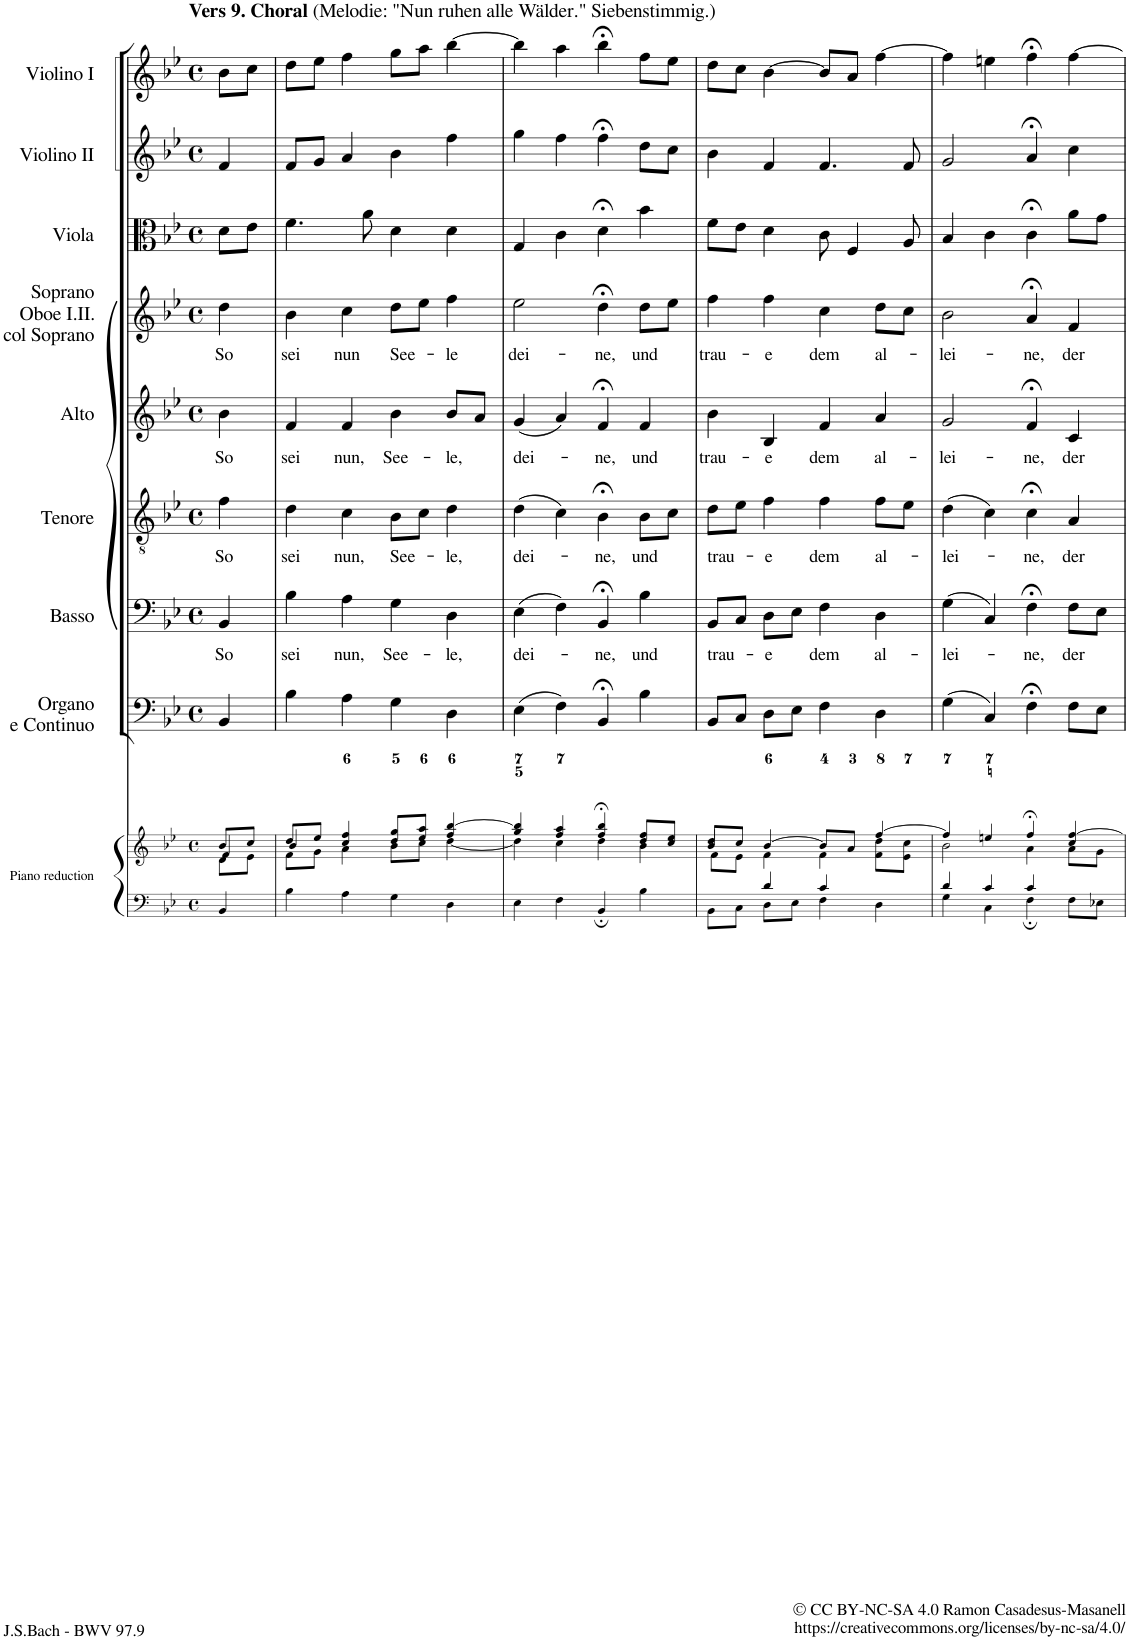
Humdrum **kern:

**kern	**kern	**kern	**kern	**text	**kern	**text	**kern	**text	**kern	**text	**kern	**kern	**kern
*part9	*part9	*part8	*part7	*part7	*part6	*part6	*part5	*part5	*part4	*part4	*part3	*part2	*part1
*staff10	*staff9	*staff8	*staff7	*staff7	*staff6	*staff6	*staff5	*staff5	*staff4	*staff4	*staff3	*staff2	*staff1
*I"Piano reduction	*	*I"Organo e Continuo	*I"Basso	*	*I"Tenore	*	*I"Alto	*	*I"Soprano Oboe I.II. col Soprano	*	*I"Viola	*I"Violino II	*I"Violino I
*I'Pno	*	*	*	*	*	*	*	*	*	*	*	*	*
*stria5	*stria5	*	*	*	*	*	*	*	*	*	*	*	*
*clefF4	*clefG2	*clefF4	*clefF4	*	*clefGv2	*	*clefG2	*	*clefG2	*	*clefC3	*clefG2	*clefG2
*k[b-e-]	*k[b-e-]	*k[b-e-]	*k[b-e-]	*	*k[b-e-]	*	*k[b-e-]	*	*k[b-e-]	*	*k[b-e-]	*k[b-e-]	*k[b-e-]
*M4/4	*M4/4	*M4/4	*M4/4	*	*M4/4	*	*M4/4	*	*M4/4	*	*M4/4	*M4/4	*M4/4
*met(c)	*met(c)	*met(c)	*met(c)	*	*met(c)	*	*met(c)	*	*met(c)	*	*met(c)	*met(c)	*met(c)
=	=	=	=	=	=	=	=	=	=	=	=	=	=
*	*^	*	*	*	*	*	*	*	*	*	*	*	*
*	*	*^	*	*	*	*	*	*	*	*	*	*	*	*
!	!	!	!	!	!	!	!	!	!	!	!	!	!	!	!LO:TX:a:B:t=Vers 9. Choral
!	!	!	!	!	!	!	!	!	!	!	!	!	!	!	!LO:TX:a:t=(Melodie&colon; "Nun ruhen alle Wälder." Siebenstimmig.)
!	!	!	!	!	!	!LO:LY:b	!	!LO:LY:b	!	!LO:LY:b	!	!LO:LY:b	!	!	!
4BB-/	8b-/L	8d\L	4f/	4BB-/	4BB-/	So	4f\	So	4b-\	So	4dd\	So	8d\L	4f/	8b-\L
.	8cc/J	8e-\J	.	.	.	.	.	.	.	.	.	.	8e-\J	.	8cc\J
=1	=1	=1	=1	=1	=1	=1	=1	=1	=1	=1	=1	=1	=1	=1	=1
!	!	!	!	!	!	!LO:LY:b	!	!LO:LY:b	!	!LO:LY:b	!	!LO:LY:b	!	!	!
4B-\	8dd/L	8f\L	4b-/	4B-\	4B-\	sei	4d\	sei	4f/	sei	4b-\	sei	4.f\	8f/L	8dd\L
.	8ee-/J	8g\J	.	.	.	.	.	.	.	.	.	.	.	8g/J	8ee-\J
!	!	!	!	!	!	!LO:LY:b	!	!LO:LY:b	!	!LO:LY:b	!	!LO:LY:b	!	!	!
4A\	4cc/ 4ff/	4a\	4ryy	4A\	4A\	nun,	4c\	nun,	4f/	nun,	4cc\	nun	.	4a/	4ff\
.	.	.	.	.	.	.	.	.	.	.	.	.	8a\	.	.
!	!	!	!	!	!	!LO:LY:b	!	!LO:LY:b	!	!LO:LY:b	!	!LO:LY:b	!	!	!
4G\	8dd/ 8gg/L	8b-\L	2ryy	4G\	4G\	See-	8B-\L	See-	4b-\	See-	8dd\L	See-	4d\	4b-\	8gg\L
.	8ee-/ 8aa/J	8cc\J	.	.	.	.	8c\J	.	.	.	8ee-\J	.	.	.	8aa\J
!	!	!	!	!	!	!LO:LY:b	!	!LO:LY:b	!	!LO:LY:b	!	!LO:LY:b	!	!	!
4D\	4ff/ [4bb-/	[4dd\	.	4D\	4D\	-le,	4d\	-le,	8b-/L	-le,	4ff\	-le	4d\	4ff\	[4bb-\
.	.	.	.	.	.	.	.	.	8a/J	.	.	.	.	.	.
*	*	*v	*v	*	*	*	*	*	*	*	*	*	*	*	*
=2	=2	=2	=2	=2	=2	=2	=2	=2	=2	=2	=2	=2	=2	=2
!	!	!	!	!	!LO:LY:b	!	!LO:LY:b	!	!LO:LY:b	!	!LO:LY:b	!	!	!
4E-\	4gg/ 4bb-/]	4dd\]	(4E-\	(4E-\	dei-	(4d\	dei-	(4g/	dei-	2ee-\	dei-	4G/	4gg\	4bb-\]
4F\	4ff/ 4aa/	4cc\	4F\)	4F\)	.	4c\)	.	4a/)	.	.	.	4c\	4ff\	4aa\
!	!	!	!	!	!LO:LY:b	!	!LO:LY:b	!	!LO:LY:b	!	!LO:LY:b	!	!	!
4BB-</	4ff/> 4bb-/>	4dd\	4BB->/	4BB->/	-ne,	4B-;<\	-ne,	4f;</	-ne,	4dd>\	-ne,	4d;<\	4ff;<\	4bb-;<\
!	!	!	!	!	!LO:LY:b	!	!LO:LY:b	!	!LO:LY:b	!	!LO:LY:b	!	!	!
4B-\	8dd/ 8ff/L	4b-\	4B-\	4B-\	und	8B-\L	und	4f/	und	8dd\L	und	4b-\	8dd\L	8ff\L
.	8cc/ 8ee-/J	.	.	.	.	8c\J	.	.	.	8ee-\J	.	.	8cc\J	8ee-\J
=3	=3	=3	=3	=3	=3	=3	=3	=3	=3	=3	=3	=3	=3	=3
*^	*	*^	*	*	*	*	*	*	*	*	*	*	*	*
!	!	!	!	!	!	!	!LO:LY:b	!	!LO:LY:b	!	!LO:LY:b	!	!LO:LY:b	!	!	!
4ryy	8BB-\L	8dd/L	8f\L	4b-/	8BB-/L	8BB-/L	trau-	8d\L	trau-	4b-\	trau-	4ff\	trau-	8f\L	4b-\	8dd\L
.	8C\J	8cc/J	8e-\J	.	8C/J	8C/J	.	8e-\J	.	.	.	.	.	8e-\J	.	8cc\J
!	!	!	!	!	!	!	!LO:LY:b	!	!LO:LY:b	!	!LO:LY:b	!	!LO:LY:b	!	!	!
4d/	8D\L	[4b-/	4f\	2.ryy	8D\L	8D\L	-e	4f\	-e	4B-/	-e	4ff\	-e	4d\	4f/	[4b-\
.	8E-\J	.	.	.	8E-\J	8E-\J	.	.	.	.	.	.	.	.	.	.
!	!	!	!	!	!	!	!LO:LY:b	!	!LO:LY:b	!	!LO:LY:b	!	!LO:LY:b	!	!	!
4c/	4F\	8b-/L]	4f\	.	4F\	4F\	dem	4f\	dem	4f/	dem	4cc\	dem	8c\	4.f/	8b-/L]
.	.	8a/J	.	.	.	.	.	.	.	.	.	.	.	4F/	.	8a/J
!	!	!	!	!	!	!	!LO:LY:b	!	!LO:LY:b	!	!LO:LY:b	!	!LO:LY:b	!	!	!
4ryy	4D\	[4ff/	8f\ 8dd\L	.	4D\	4D\	al-	8f\L	al-	4a/	al-	8dd\L	al-	.	.	[4ff\
.	.	.	8e-\ 8cc\J	.	.	.	.	8e-\J	.	.	.	8cc\J	.	8A/	8f/	.
*	*	*	*v	*v	*	*	*	*	*	*	*	*	*	*	*	*
=4	=4	=4	=4	=4	=4	=4	=4	=4	=4	=4	=4	=4	=4	=4	=4
!	!	!	!	!	!	!LO:LY:b	!	!LO:LY:b	!	!LO:LY:b	!	!LO:LY:b	!	!	!
4d/	4G\	4ff/]	2b-\	(4G\	(4G\	-lei-	(4d\	-lei-	2g/	-lei-	2b-\	-lei-	4B-/	2g/	4ff\]
4c/	4C\	4een/	.	4C/)	4C/)	.	4c\)	.	.	.	.	.	4c\	.	4een\
!	!	!	!	!	!	!LO:LY:b	!	!LO:LY:b	!	!LO:LY:b	!	!LO:LY:b	!	!	!
4c/	4F<\	4ff>/	4a\	4F>\	4F>\	-ne,	4c;<\	-ne,	4f;</	-ne,	4a>/	-ne,	4c;<\	4a;</	4ff;<\
!	!	!	!	!	!	!LO:LY:b	!	!LO:LY:b	!	!LO:LY:b	!	!LO:LY:b	!	!	!
4ryy	8F\L	4cc/ [4ff/	8a\L	8F\L	8F\L	der	4A/	der	4c/	der	4f/	der	8a\L	4cc\	[4ff\
.	8E-X\J	.	8g\J	8E-\J	8E-\J	.	.	.	.	.	.	.	8g\J	.	.
*v	*v	*	*	*	*	*	*	*	*	*	*	*	*	*	*
*	*v	*v	*	*	*	*	*	*	*	*	*	*	*	*
=	=	=	=	=	=	=	=	=	=	=	=	=	=
*-	*-	*-	*-	*-	*-	*-	*-	*-	*-	*-	*-	*-	*-
